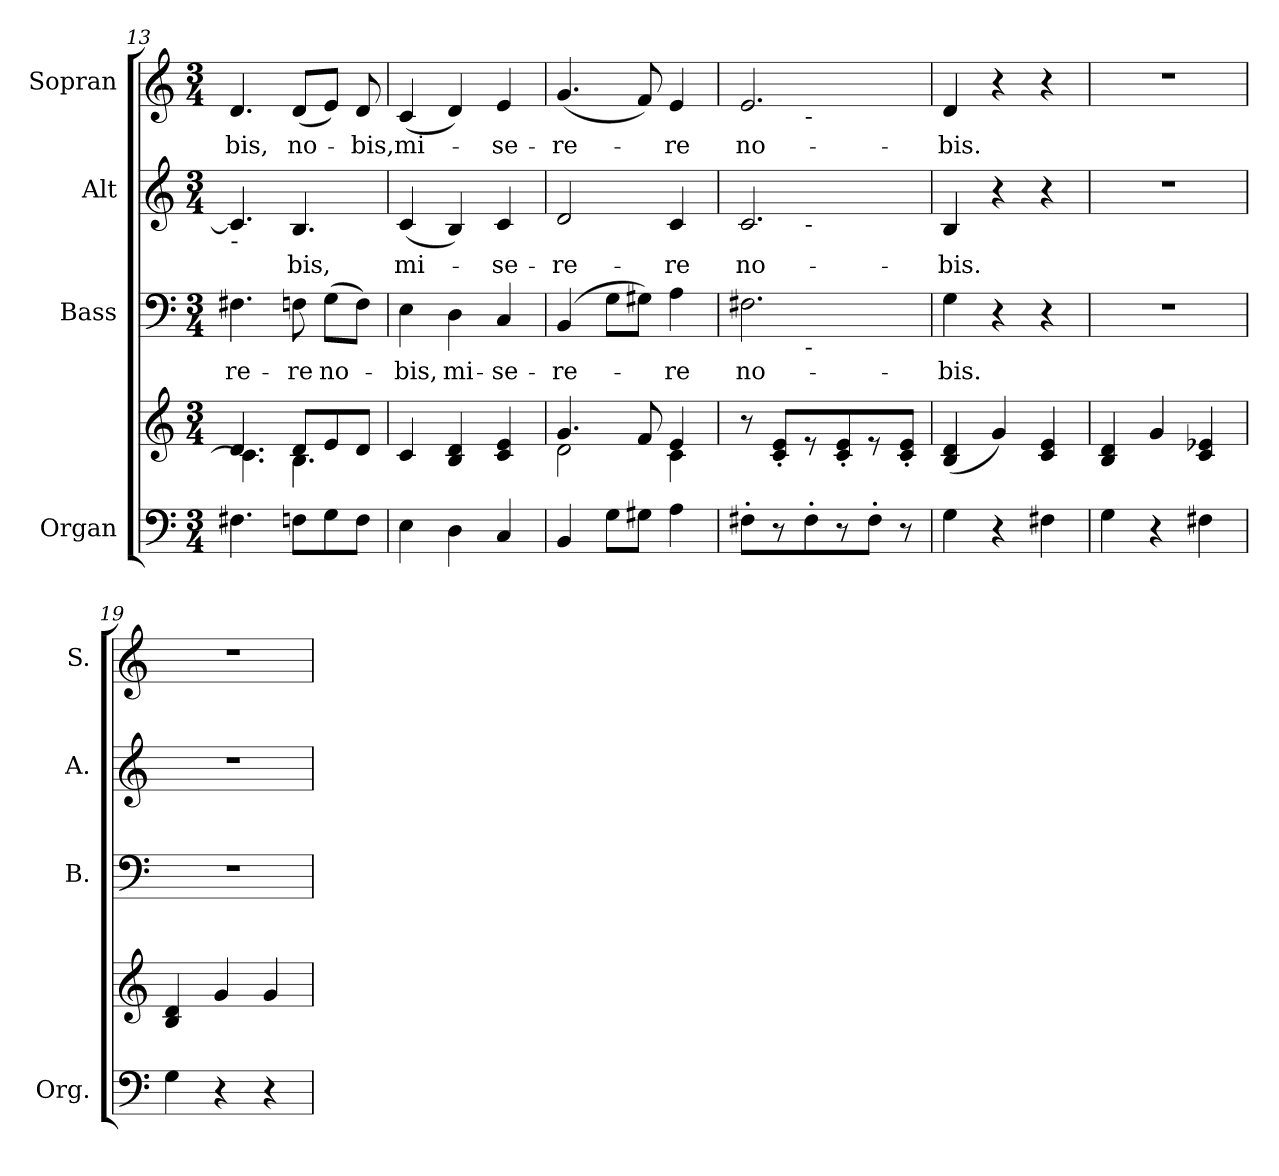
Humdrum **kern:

**kern	**kern	**kern	**text	**kern	**text	**kern	**text
*part4	*part4	*part3	*part3	*part2	*part2	*part1	*part1
*staff5	*staff4	*staff3	*staff3	*staff2	*staff2	*staff1	*staff1
*I"Organ	*	*I"Bass	*	*I"Alt	*	*I"Sopran	*
*I'Org.	*	*I'B.	*	*I'A.	*	*I'S.	*
*clefF4	*clefG2	*clefF4	*	*clefG2	*	*clefG2	*
*k[]	*k[]	*k[]	*	*k[]	*	*k[]	*
*C:	*C:	*C:	*	*C:	*	*C:	*
*M3/4	*M3/4	*M3/4	*	*M3/4	*	*M3/4	*
=13	=13	=13	=13	=13	=13	=13	=13
*	*^	*	*	*	*	*	*
!	!	!	!	!LO:LY:b:color=#000000	!	!	!	!
!	!	!	!	!	!LO:TX:b:t=-	!	!	!
!	!	!	!	!	!	!	!	!LO:LY:b:color=#000000
4.F#Xi\	4.di/	4.ci\]	4.F#Xi\	-re-	4.ci/]	.	4.di/	-bis,
!	!	!	!	!LO:LY:b:color=#000000	!	!	!	!
!	!	!	!	!	!	!LO:LY:b:color=#000000	!	!
!	!	!	!	!	!	!	!	!LO:LY:b:color=#000000
8Fni\L	8di/L	4.Bi\	8Fni\	-re	4.Bi/	-bis,	(8di/L	no-
!	!	!	!	!LO:LY:b:color=#000000	!	!	!	!
8Gi\	8ei/	.	(8Gi\L	no-	.	.	8ei/J)	.
!	!	!	!	!	!	!	!	!LO:LY:b:color=#000000
8Fi\J	8di/J	.	8Fi\J)	.	.	.	8di/	-bis,
*	*v	*v	*	*	*	*	*	*
=14	=14	=14	=14	=14	=14	=14	=14
!	!	!	!LO:LY:b:color=#000000	!	!	!	!
!	!	!	!	!	!LO:LY:b:color=#000000	!	!
!	!	!	!	!	!	!	!LO:LY:b:color=#000000
4Ei\	4ci/	4Ei\	-bis,	(4ci/	mi-	(4ci/	mi-
!	!	!	!LO:LY:b:color=#000000	!	!	!	!
4Di\	4Bi/ 4di	4Di\	mi-	4Bi/)	.	4di/)	.
!	!	!	!LO:LY:b:color=#000000	!	!	!	!
!	!	!	!	!	!LO:LY:b:color=#000000	!	!
!	!	!	!	!	!	!	!LO:LY:b:color=#000000
4Ci/	4ci/ 4ei	4Ci/	-se-	4ci/	-se-	4ei/	-se-
!!LO:LB:g=z
=15	=15	=15	=15	=15	=15	=15	=15
*	*^	*	*	*	*	*	*
!	!	!	!	!LO:LY:b:color=#000000	!	!	!	!
!	!	!	!	!	!	!LO:LY:b:color=#000000	!	!
!	!	!	!	!	!	!	!	!LO:LY:b:color=#000000
4BBi/	4.gi/	2di\	(4BBi/	-re-	2di/	-re-	(4.gi/	-re-
8Gi\L	.	.	8Gi\L	.	.	.	.	.
8G#Xi\J	8fi/	.	8G#Xi\J)	.	.	.	8fi/)	.
!	!	!	!	!LO:LY:b:color=#000000	!	!	!	!
!	!	!	!	!	!	!LO:LY:b:color=#000000	!	!
!	!	!	!	!	!	!	!	!LO:LY:b:color=#000000
4Ai\	4ei/	4ci\	4Ai\	-re	4ci/	-re	4ei/	-re
*	*v	*v	*	*	*	*	*	*
=16	=16	=16	=16	=16	=16	=16	=16
*	*^	*	*	*	*	*	*
!	!	!	!	!LO:LY:b:color=#000000	!	!	!	!
*	*v	*v	*	*	*	*	*	*
*	*^	*	*	*	*	*	*
!	!	!	!	!	!	!LO:LY:b:color=#000000	!	!
*	*v	*v	*	*	*	*	*	*
*	*^	*	*	*	*	*	*
!	!	!	!	!	!	!	!	!LO:LY:b:color=#000000
*	*v	*v	*^	*	*^	*	*^	*
8F#X'i\L	8r	2.F#Xi\	4ryy	no-	2.ci/	4ryy	no-	2.ei/	4ryy	no-
8r	8ci/' 8ei'L	.	.	.	.	.	.	.	.	.
!	!	!	!	!	!	!	!	!	!LO:TX:b:t=-	!
!	!	!	!	!	!	!LO:TX:b:t=-	!	!	!	!
!	!	!	!LO:TX:b:t=-	!	!	!	!	!	!	!
8F#'i\	8r	.	2ryy	.	.	2ryy	.	.	2ryy	.
8r	8ci/' 8ei'	.	.	.	.	.	.	.	.	.
8F#'i\J	8r	.	.	.	.	.	.	.	.	.
8r	8ci/' 8ei'J	.	.	.	.	.	.	.	.	.
*	*	*v	*v	*	*	*	*	*v	*v	*
*	*	*	*	*v	*v	*	*	*
=17	=17	=17	=17	=17	=17	=17	=17
*	*	*^	*	*^	*	*^	*
!	!	!	!	!LO:LY:b:color=#000000	!	!	!	!	!	!
*	*	*v	*v	*	*	*	*	*v	*v	*
*	*	*	*	*v	*v	*	*	*
*	*	*^	*	*^	*	*^	*
!	!	!	!	!	!	!	!LO:LY:b:color=#000000	!	!	!
*	*	*v	*v	*	*	*	*	*v	*v	*
*	*	*	*	*v	*v	*	*	*
*	*	*^	*	*^	*	*^	*
!	!	!	!	!	!	!	!	!	!	!LO:LY:b:color=#000000
*	*	*v	*v	*	*	*	*	*v	*v	*
*	*	*	*	*v	*v	*	*	*
4Gi\	(4Bi/ 4di	4Gi\	-bis.	4Bi/	-bis.	4di/	-bis.
4r	4gi/)	4r	.	4r	.	4r	.
4F#Xi\	4ci/ 4ei	4r	.	4r	.	4r	.
=18	=18	=18	=18	=18	=18	=18	=18
!	!	!LO:N:vis=1	!	!LO:N:vis=1	!	!LO:N:vis=1	!
4Gi\	4Bi/ 4di	2.r	.	2.r	.	2.r	.
4r	4gi/	.	.	.	.	.	.
4F#Xi\	4ci/ 4e-Xi	.	.	.	.	.	.
=19	=19	=19	=19	=19	=19	=19	=19
!	!	!LO:N:vis=1	!	!LO:N:vis=1	!	!LO:N:vis=1	!
4Gi\	4Bi/ 4di	2.r	.	2.r	.	2.r	.
4r	4gi/	.	.	.	.	.	.
4r	4gi/	.	.	.	.	.	.
=	=	=	=	=	=	=	=
*-	*-	*-	*-	*-	*-	*-	*-
